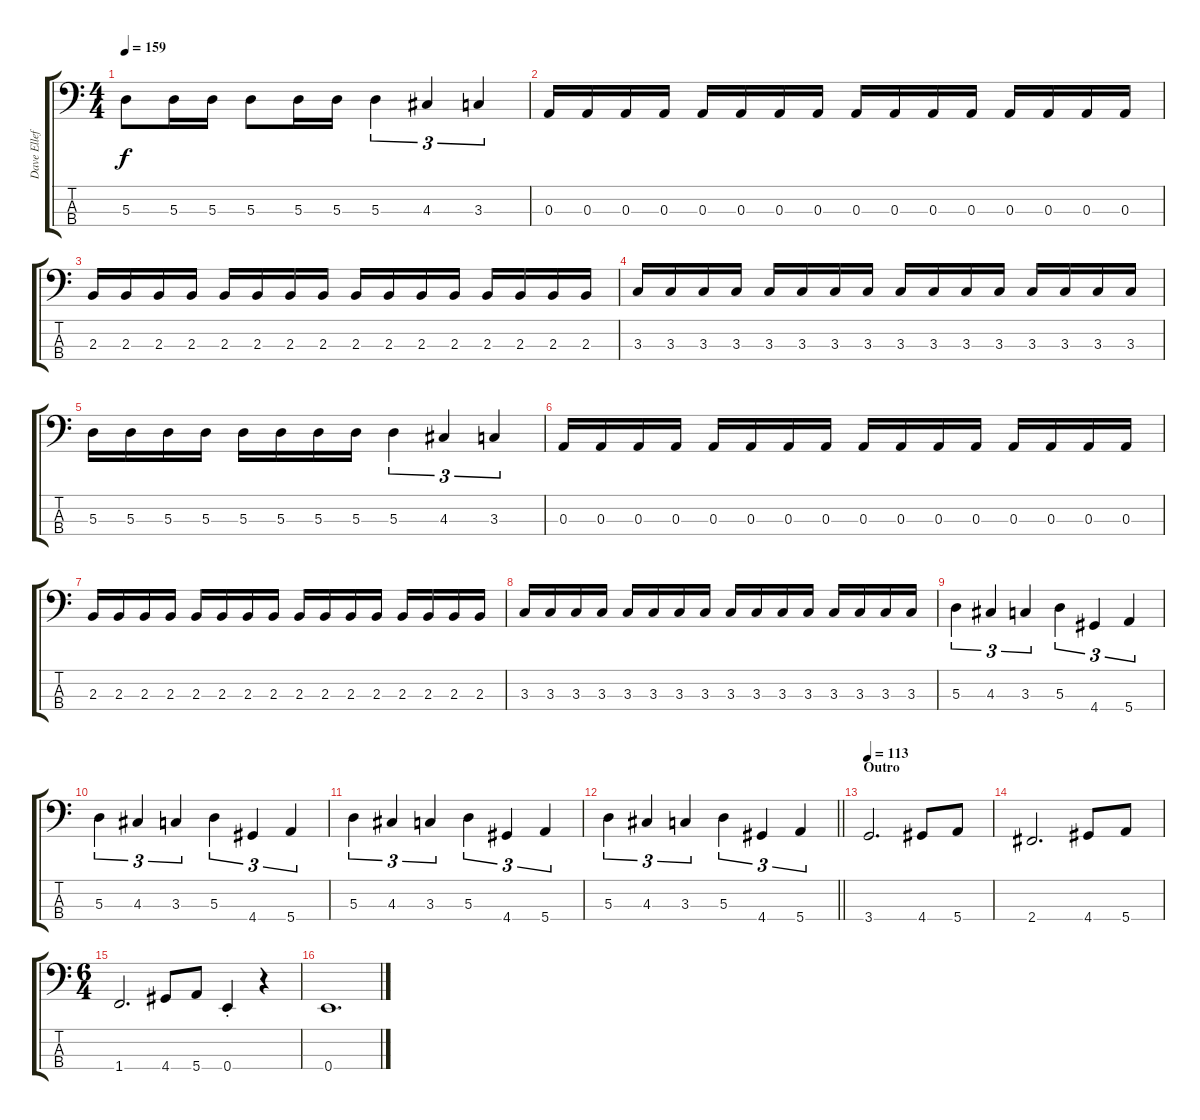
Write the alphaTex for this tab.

\track ("Dave Ellefson" "Dave Ellef") {instrument electricbasspick}
\staff {score tabs}
\tuning (G2 D2 A1 E1) {hide}
\ts (4 4)
\tempo 159
\clef f4
\ks c
5.3.8{dy f} 5.3.16 5.3.16 5.3.8 5.3.16 5.3.16 5.3.4{tu (3 2)} 4.3.4{tu (3 2)} 3.3.4{tu (3 2)} |
0.3.16 0.3.16 0.3.16 0.3.16 0.3.16 0.3.16 0.3.16 0.3.16 0.3.16 0.3.16 0.3.16 0.3.16 0.3.16 0.3.16 0.3.16 0.3.16 |
2.3.16 2.3.16 2.3.16 2.3.16 2.3.16 2.3.16 2.3.16 2.3.16 2.3.16 2.3.16 2.3.16 2.3.16 2.3.16 2.3.16 2.3.16 2.3.16 |
3.3.16 3.3.16 3.3.16 3.3.16 3.3.16 3.3.16 3.3.16 3.3.16 3.3.16 3.3.16 3.3.16 3.3.16 3.3.16 3.3.16 3.3.16 3.3.16 |
5.3.16 5.3.16 5.3.16 5.3.16 5.3.16 5.3.16 5.3.16 5.3.16 5.3.4{tu (3 2)} 4.3.4{tu (3 2)} 3.3.4{tu (3 2)} |
0.3.16 0.3.16 0.3.16 0.3.16 0.3.16 0.3.16 0.3.16 0.3.16 0.3.16 0.3.16 0.3.16 0.3.16 0.3.16 0.3.16 0.3.16 0.3.16 |
2.3.16 2.3.16 2.3.16 2.3.16 2.3.16 2.3.16 2.3.16 2.3.16 2.3.16 2.3.16 2.3.16 2.3.16 2.3.16 2.3.16 2.3.16 2.3.16 |
3.3.16 3.3.16 3.3.16 3.3.16 3.3.16 3.3.16 3.3.16 3.3.16 3.3.16 3.3.16 3.3.16 3.3.16 3.3.16 3.3.16 3.3.16 3.3.16 |
5.3.4{tu (3 2)} 4.3.4{tu (3 2)} 3.3.4{tu (3 2)} 5.3.4{tu (3 2)} 4.4.4{tu (3 2)} 5.4.4{tu (3 2)} |
5.3.4{tu (3 2)} 4.3.4{tu (3 2)} 3.3.4{tu (3 2)} 5.3.4{tu (3 2)} 4.4.4{tu (3 2)} 5.4.4{tu (3 2)} |
5.3.4{tu (3 2)} 4.3.4{tu (3 2)} 3.3.4{tu (3 2)} 5.3.4{tu (3 2)} 4.4.4{tu (3 2)} 5.4.4{tu (3 2)} |
\barLineRight lightlight
5.3.4{tu (3 2)} 4.3.4{tu (3 2)} 3.3.4{tu (3 2)} 5.3.4{tu (3 2)} 4.4.4{tu (3 2)} 5.4.4{tu (3 2)} |
\section ("" "Outro")
\tempo 113
3.4.2{d} 4.4.8 5.4.8 |
2.4.2{d} 4.4.8 5.4.8 |
\ts (6 4)
1.4.2{d} 4.4.8 5.4.8 0.4{st}.4 r.4 |
0.4.1{d}
